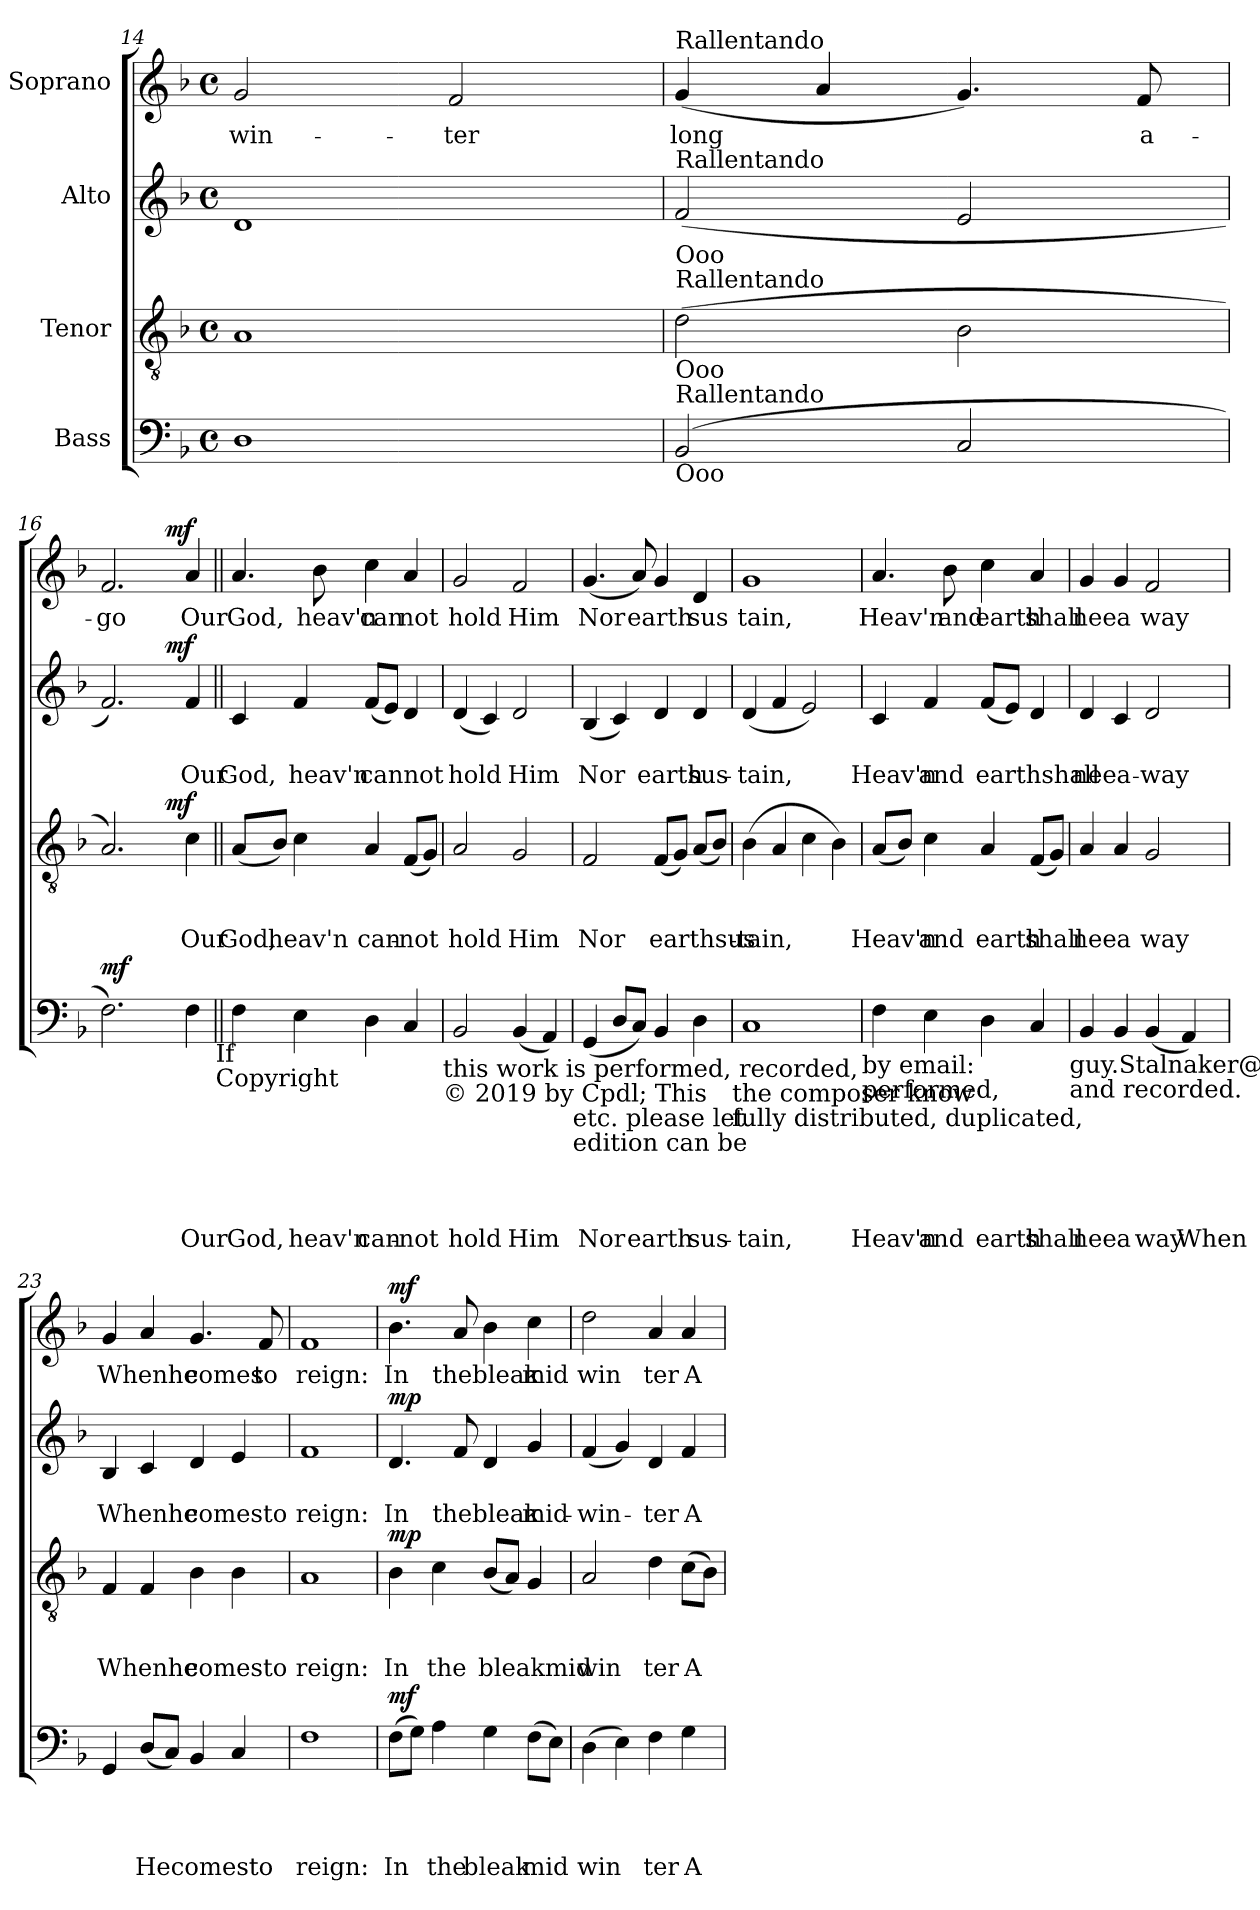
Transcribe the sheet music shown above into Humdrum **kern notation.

**kern	**text	**text	**text	**text	**dynam	**kern	**text	**text	**text	**dynam	**kern	**text	**text	**dynam	**kern	**text	**dynam
*part4	*part4	*part4	*part4	*part4	*part4	*part3	*part3	*part3	*part3	*part3	*part2	*part2	*part2	*part2	*part1	*part1	*part1
*staff4	*staff4	*staff4	*staff4	*staff4	*staff4	*staff3	*staff3	*staff3	*staff3	*staff3	*staff2	*staff2	*staff2	*staff2	*staff1	*staff1	*staff1
*I"Bass	*	*	*	*	*	*I"Tenor	*	*	*	*	*I"Alto	*	*	*	*I"Soprano	*	*
*clefF4	*	*	*	*	*	*clefGv2	*	*	*	*	*clefG2	*	*	*	*clefG2	*	*
*k[b-]	*	*	*	*	*	*k[b-]	*	*	*	*	*k[b-]	*	*	*	*k[b-]	*	*
*F:	*	*	*	*	*	*F:	*	*	*	*	*F:	*	*	*	*F:	*	*
*M4/4	*	*	*	*	*	*M4/4	*	*	*	*	*M4/4	*	*	*	*M4/4	*	*
*met(c)	*	*	*	*	*	*met(c)	*	*	*	*	*met(c)	*	*	*	*met(c)	*	*
=14	=14	=14	=14	=14	=14	=14	=14	=14	=14	=14	=14	=14	=14	=14	=14	=14	=14
!	!	!	!	!	!	!	!	!	!	!	!	!	!	!	!	!LO:LY:b	!
1D	.	.	.	.	.	1A	.	.	.	.	1d	.	.	.	2g/	-win-	.
!	!	!	!	!	!	!	!	!	!	!	!	!	!	!	!	!LO:LY:b	!
.	.	.	.	.	.	.	.	.	.	.	.	.	.	.	2f/	-ter	.
=15	=15	=15	=15	=15	=15	=15	=15	=15	=15	=15	=15	=15	=15	=15	=15	=15	=15
!	!	!	!	!	!	!	!	!	!	!	!	!	!	!	!LO:TX:a:t=Rallentando	!	!
!	!	!	!	!	!	!	!	!	!	!	!LO:TX:a:t=Rallentando	!	!	!	!	!	!
!	!	!	!	!	!	!LO:TX:a:t=Rallentando	!	!	!	!	!	!	!	!	!	!	!
!	!	!	!	!	!	!LO:TX:b:t=Ooo	!	!	!	!	!	!	!	!	!	!	!
!	!	!	!	!	!	!LO:TX:a:t=Ooo	!	!	!	!	!	!	!	!	!	!	!
!LO:TX:a:t=Rallentando	!	!	!	!	!	!	!	!	!	!	!	!	!	!	!	!	!
!LO:TX:b:t=Ooo	!	!	!	!	!	!	!	!	!	!	!	!	!	!	!	!	!
!	!	!	!	!	!	!	!	!	!	!	!	!	!	!	!	!LO:LY:b	!
(2BB-/	.	.	.	.	.	(>2d\	.	.	.	.	(<2f/	.	.	.	(<4g/	long	.
.	.	.	.	.	.	.	.	.	.	.	.	.	.	.	4a/	.	.
2C/	.	.	.	.	.	2B-\	.	.	.	.	2e/	.	.	.	4.g/)	.	.
!	!	!	!	!	!	!	!	!	!	!	!	!	!	!	!	!LO:LY:b	!
.	.	.	.	.	.	.	.	.	.	.	.	.	.	.	8f/	a-	.
!!LO:LB:g=z
=16	=16	=16	=16	=16	=16	=16	=16	=16	=16	=16	=16	=16	=16	=16	=16	=16	=16
!	!	!	!	!	!LO:DY:a	!	!	!	!	!	!	!	!	!	!	!LO:LY:b	!
*	*	*	*	*	*	*^	*	*	*	*	*^	*	*	*	*^	*	*
2.F\)	.	.	.	.	mf	2.A/)	2ryy	.	.	.	.	2.f/)	2ryy	.	.	.	2.f/	2ryy	-go	.
.	.	.	.	.	.	.	8ryy	.	.	.	.	.	8ryy	.	.	.	.	8ryy	.	.
!	!	!	!	!	!	!	!	!	!	!	!LO:DY:a	!	!	!	!	!LO:DY:a	!	!	!	!LO:DY:a
.	.	.	.	.	.	.	4.ryy	.	.	.	mf	.	4.ryy	.	.	mf	.	4.ryy	.	mf
!	!	!	!	!LO:LY:b	!	!	!	!	!	!LO:LY:b	!	!	!	!	!LO:LY:b	!	!	!	!LO:LY:b	!
4F\	.	.	.	Our	.	4c\	.	.	.	Our	.	4f/	.	.	Our	.	4a/	.	Our	.
!LO:TX:b:t=If	!	!	!	!	!	!	!	!	!	!	!	!	!	!	!	!	!	!	!	!
!LO:TX:b:t=Copyright	!	!	!	!	!	!	!	!	!	!	!	!	!	!	!	!	!	!	!	!
=17||	=17||	=17||	=17||	=17||	=17||	=17||	=17||	=17||	=17||	=17||	=17||	=17||	=17||	=17||	=17||	=17||	=17||	=17||	=17||	=17||
!	!	!	!	!LO:LY:b	!	!	!	!	!	!LO:LY:b	!	!	!	!	!LO:LY:b	!	!	!	!LO:LY:b	!
*	*	*	*	*	*	*v	*v	*	*	*	*	*	*	*	*	*	*v	*v	*	*
*	*	*	*	*	*	*	*	*	*	*	*v	*v	*	*	*	*	*	*
4F\	.	.	.	God,	.	(<8A/L	.	.	God,	.	4c/	.	God,	.	4.a/	God,	.
!	!	!	!	!	!	!	!	!	!LO:LY:b	!	!	!	!	!	!	!	!
.	.	.	.	.	.	8B-/J)	.	.	heav'n	.	.	.	.	.	.	.	.
!	!	!	!	!LO:LY:b	!	!	!	!	!	!	!	!	!LO:LY:b	!	!	!	!
4E\	.	.	.	heav'n	.	4c\	.	.	.	.	4f/	.	heav'n	.	.	.	.
!	!	!	!	!	!	!	!	!	!	!	!	!	!	!	!	!LO:LY:b	!
.	.	.	.	.	.	.	.	.	.	.	.	.	.	.	8b-\	heav'n	.
!	!	!	!	!LO:LY:b	!	!	!	!	!LO:LY:b	!	!	!	!LO:LY:b	!	!	!LO:LY:b	!
4D\	.	.	.	can-	.	4A/	.	.	can-	.	(<8f/L	.	cannot	.	4cc\	can	.
.	.	.	.	.	.	.	.	.	.	.	8e/J)	.	.	.	.	.	.
!	!	!	!	!LO:LY:b	!	!	!	!	!LO:LY:b	!	!	!	!	!	!	!LO:LY:b	!
4C/	.	.	.	-not	.	(<8F/L	.	.	-not	.	4d/	.	.	.	4a/	not	.
.	.	.	.	.	.	8G/J)	.	.	.	.	.	.	.	.	.	.	.
!LO:TX:b:t=this work is performed, recorded,	!	!	!	!	!	!	!	!	!	!	!	!	!	!	!	!	!
!LO:TX:b:t=© 2019 by Cpdl; This	!	!	!	!	!	!	!	!	!	!	!	!	!	!	!	!	!
=18	=18	=18	=18	=18	=18	=18	=18	=18	=18	=18	=18	=18	=18	=18	=18	=18	=18
!	!	!	!	!LO:LY:b	!	!	!	!	!LO:LY:b	!	!	!	!LO:LY:b	!	!	!LO:LY:b	!
2BB-/	.	.	.	hold	.	2A/	.	.	hold	.	(<4d/	.	hold	.	2g/	hold	.
.	.	.	.	.	.	.	.	.	.	.	4c/)	.	.	.	.	.	.
!	!	!	!	!LO:LY:b	!	!	!	!	!LO:LY:b	!	!	!	!LO:LY:b	!	!	!LO:LY:b	!
(<4BB-/	.	.	.	Him	.	2G/	.	.	Him	.	2d/	.	Him	.	2f/	Him	.
4AA/)	.	.	.	.	.	.	.	.	.	.	.	.	.	.	.	.	.
!LO:TX:b:t=etc. please let	!	!	!	!	!	!	!	!	!	!	!	!	!	!	!	!	!
!LO:TX:b:t=edition can be	!	!	!	!	!	!	!	!	!	!	!	!	!	!	!	!	!
=19	=19	=19	=19	=19	=19	=19	=19	=19	=19	=19	=19	=19	=19	=19	=19	=19	=19
!	!	!	!	!LO:LY:b	!	!	!	!	!LO:LY:b	!	!	!	!LO:LY:b	!	!	!LO:LY:b	!
(<4GG/	.	.	.	Nor	.	2F/	.	.	Nor	.	(<4B-/	.	Nor	.	(<4.g/	Nor	.
8D/L	.	.	.	.	.	.	.	.	.	.	4c/)	.	.	.	.	.	.
!	!	!	!	!LO:LY:b	!	!	!	!	!	!	!	!	!	!	!	!LO:LY:b	!
8C/J)	.	.	.	earth	.	.	.	.	.	.	.	.	.	.	8a/)	earth	.
!	!	!	!	!	!	!	!	!	!LO:LY:b	!	!	!	!LO:LY:b	!	!	!	!
4BB-/	.	.	.	.	.	(<8F/L	.	.	earthsus-	.	4d/	.	earth	.	4g/	.	.
.	.	.	.	.	.	8G/J)	.	.	.	.	.	.	.	.	.	.	.
!	!	!	!	!LO:LY:b	!	!	!	!	!	!	!	!	!LO:LY:b	!	!	!LO:LY:b	!
4D\	.	.	.	sus-	.	(<8A/L	.	.	.	.	4d/	.	sus-	.	4d/	sus	.
.	.	.	.	.	.	8B-/J)	.	.	.	.	.	.	.	.	.	.	.
!LO:TX:b:t=the composer know	!	!	!	!	!	!	!	!	!	!	!	!	!	!	!	!	!
!LO:TX:b:t=fully distributed, duplicated,	!	!	!	!	!	!	!	!	!	!	!	!	!	!	!	!	!
=20	=20	=20	=20	=20	=20	=20	=20	=20	=20	=20	=20	=20	=20	=20	=20	=20	=20
!	!	!	!	!LO:LY:b	!	!	!	!	!LO:LY:b	!	!	!	!LO:LY:b	!	!	!LO:LY:b	!
1C	.	.	.	-tain,	.	(>4B-\	.	.	-tain,	.	(<4d/	.	-tain,	.	1g	tain,	.
.	.	.	.	.	.	4A/	.	.	.	.	4f/	.	.	.	.	.	.
.	.	.	.	.	.	4c\	.	.	.	.	2e/)	.	.	.	.	.	.
.	.	.	.	.	.	4B-\)	.	.	.	.	.	.	.	.	.	.	.
!LO:TX:b:t=by email&colon;	!	!	!	!	!	!	!	!	!	!	!	!	!	!	!	!	!
!LO:TX:b:t=performed,	!	!	!	!	!	!	!	!	!	!	!	!	!	!	!	!	!
=21	=21	=21	=21	=21	=21	=21	=21	=21	=21	=21	=21	=21	=21	=21	=21	=21	=21
!	!	!	!	!LO:LY:b	!	!	!	!	!LO:LY:b	!	!	!	!LO:LY:b	!	!	!LO:LY:b	!
4F\	.	.	.	Heav'n	.	(<8A/L	.	.	Heav'n	.	4c/	.	Heav'n	.	4.a/	Heav'n	.
.	.	.	.	.	.	8B-/J)	.	.	.	.	.	.	.	.	.	.	.
!	!	!	!	!LO:LY:b	!	!	!	!	!LO:LY:b	!	!	!	!LO:LY:b	!	!	!	!
4E\	.	.	.	and	.	4c\	.	.	and	.	4f/	.	and	.	.	.	.
!	!	!	!	!	!	!	!	!	!	!	!	!	!	!	!	!LO:LY:b	!
.	.	.	.	.	.	.	.	.	.	.	.	.	.	.	8b-\	and	.
!	!	!	!	!LO:LY:b	!	!	!	!	!LO:LY:b	!	!	!	!LO:LY:b	!	!	!LO:LY:b	!
4D\	.	.	.	earth	.	4A/	.	.	earth	.	(<8f/L	.	earthshall	.	4cc\	earth	.
.	.	.	.	.	.	.	.	.	.	.	8e/J)	.	.	.	.	.	.
!	!	!	!	!LO:LY:b	!	!	!	!	!LO:LY:b	!	!	!	!	!	!	!LO:LY:b	!
4C/	.	.	.	shall	.	(<8F/L	.	.	shall	.	4d/	.	.	.	4a/	shall	.
.	.	.	.	.	.	8G/J)	.	.	.	.	.	.	.	.	.	.	.
!LO:TX:b:t=guy.Stalnaker@gmail.com	!	!	!	!	!	!	!	!	!	!	!	!	!	!	!	!	!
!LO:TX:b:t=and recorded.	!	!	!	!	!	!	!	!	!	!	!	!	!	!	!	!	!
!!LO:PB:g=z
=22	=22	=22	=22	=22	=22	=22	=22	=22	=22	=22	=22	=22	=22	=22	=22	=22	=22
!	!	!	!	!LO:LY:b	!	!	!	!	!LO:LY:b	!	!	!	!LO:LY:b	!	!	!LO:LY:b	!
4BB-/	.	.	.	nee	.	4A/	.	.	nee	.	4d/	.	nee	.	4g/	nee	.
!	!	!	!	!LO:LY:b	!	!	!	!	!LO:LY:b	!	!	!	!LO:LY:b	!	!	!LO:LY:b	!
4BB-/	.	.	.	a	.	4A/	.	.	a	.	4c/	.	a-	.	4g/	a	.
!	!	!	!	!LO:LY:b	!	!	!	!	!LO:LY:b	!	!	!	!LO:LY:b	!	!	!LO:LY:b	!
(<4BB-/	.	.	.	way	.	2G/	.	.	way	.	2d/	.	-way	.	2f/	way	.
!	!	!	!	!LO:LY:b	!	!	!	!	!	!	!	!	!	!	!	!	!
4AA/)	.	.	.	When	.	.	.	.	.	.	.	.	.	.	.	.	.
=23	=23	=23	=23	=23	=23	=23	=23	=23	=23	=23	=23	=23	=23	=23	=23	=23	=23
!	!	!	!	!	!	!	!	!	!LO:LY:b	!	!	!	!LO:LY:b	!	!	!LO:LY:b	!
4GG/	.	.	.	.	.	4F/	.	.	Whenhe	.	4B-/	.	Whenhe	.	4g/	Whenhe	.
!	!	!	!	!LO:LY:b	!	!	!	!	!	!	!	!	!	!	!	!	!
(<8D/L	.	.	.	Hecomesto	.	4F/	.	.	.	.	4c/	.	.	.	4a/	.	.
8C/J)	.	.	.	.	.	.	.	.	.	.	.	.	.	.	.	.	.
!	!	!	!	!	!	!	!	!	!LO:LY:b	!	!	!	!LO:LY:b	!	!	!LO:LY:b	!
4BB-/	.	.	.	.	.	4B-\	.	.	comesto	.	4d/	.	comesto	.	4.g/	comes	.
4C/	.	.	.	.	.	4B-\	.	.	.	.	4e/	.	.	.	.	.	.
!	!	!	!	!	!	!	!	!	!	!	!	!	!	!	!	!LO:LY:b	!
.	.	.	.	.	.	.	.	.	.	.	.	.	.	.	8f/	to	.
=24	=24	=24	=24	=24	=24	=24	=24	=24	=24	=24	=24	=24	=24	=24	=24	=24	=24
!	!	!	!	!LO:LY:b	!	!	!	!	!LO:LY:b	!	!	!	!LO:LY:b	!	!	!LO:LY:b	!
1F	.	.	.	reign:	.	1A	.	.	reign:	.	1f	.	reign:	.	1f	reign:	.
=25	=25	=25	=25	=25	=25	=25	=25	=25	=25	=25	=25	=25	=25	=25	=25	=25	=25
!	!	!	!	!LO:LY:b	!LO:DY:a	!	!	!	!LO:LY:b	!LO:DY:a	!	!	!LO:LY:b	!LO:DY:a	!	!LO:LY:b	!LO:DY:a
(>8F\L	.	.	.	In	mf	4B-\	.	.	In	mp	4.d/	.	In	mp	4.b-\	In	mf
8G\J)	.	.	.	.	.	.	.	.	.	.	.	.	.	.	.	.	.
!	!	!	!	!LO:LY:b	!	!	!	!	!LO:LY:b	!	!	!	!	!	!	!	!
4A\	.	.	.	the	.	4c\	.	.	the	.	.	.	.	.	.	.	.
!	!	!	!	!	!	!	!	!	!	!	!	!	!LO:LY:b	!	!	!LO:LY:b	!
.	.	.	.	.	.	.	.	.	.	.	8f/	.	thebleak	.	8a/	thebleak	.
!	!	!	!	!LO:LY:b	!	!	!	!	!LO:LY:b	!	!	!	!	!	!	!	!
4G\	.	.	.	bleak	.	(<8B-/L	.	.	bleakmid	.	4d/	.	.	.	4b-\	.	.
.	.	.	.	.	.	8A/J)	.	.	.	.	.	.	.	.	.	.	.
!	!	!	!	!LO:LY:b	!	!	!	!	!	!	!	!	!LO:LY:b	!	!	!LO:LY:b	!
(>8F\L	.	.	.	mid	.	4G/	.	.	.	.	4g/	.	mid-	.	4cc\	mid	.
8E\J)	.	.	.	.	.	.	.	.	.	.	.	.	.	.	.	.	.
=26	=26	=26	=26	=26	=26	=26	=26	=26	=26	=26	=26	=26	=26	=26	=26	=26	=26
!	!	!	!	!LO:LY:b	!	!	!	!	!LO:LY:b	!	!	!	!LO:LY:b	!	!	!LO:LY:b	!
(>4D\	.	.	.	win	.	2A/	.	.	win	.	(<4f/	.	-win-	.	2dd\	win	.
4E\)	.	.	.	.	.	.	.	.	.	.	4g/)	.	.	.	.	.	.
!	!	!	!	!LO:LY:b	!	!	!	!	!LO:LY:b	!	!	!	!LO:LY:b	!	!	!LO:LY:b	!
4F\	.	.	.	ter	.	4d\	.	.	ter	.	4d/	.	-ter	.	4a/	ter	.
!	!	!	!	!LO:LY:b	!	!	!	!	!LO:LY:b	!	!	!	!LO:LY:b	!	!	!LO:LY:b	!
4G\	.	.	.	A	.	(>8c\L	.	.	A	.	4f/	.	A	.	4a/	A	.
.	.	.	.	.	.	8B-\J)	.	.	.	.	.	.	.	.	.	.	.
=	=	=	=	=	=	=	=	=	=	=	=	=	=	=	=	=	=
*-	*-	*-	*-	*-	*-	*-	*-	*-	*-	*-	*-	*-	*-	*-	*-	*-	*-
